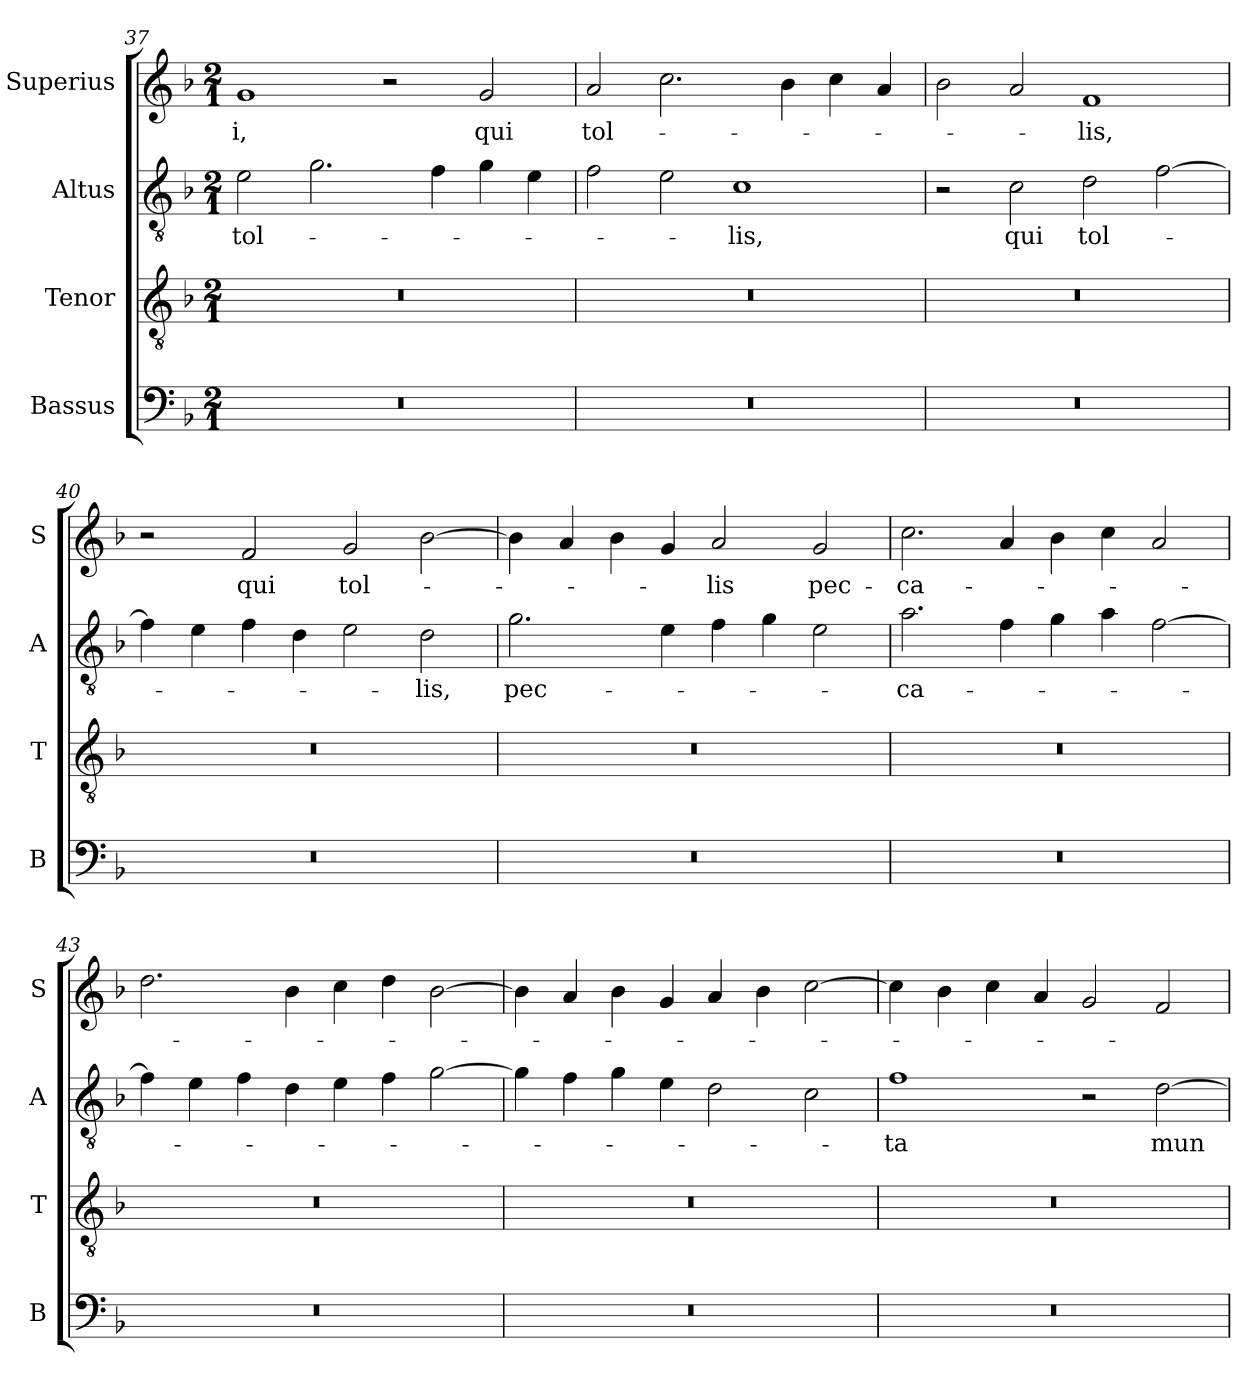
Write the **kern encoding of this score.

**kern	**kern	**kern	**text	**kern	**text
*part4	*part3	*part2	*part2	*part1	*part1
*staff4	*staff3	*staff2	*staff2	*staff1	*staff1
*I"Bassus	*I"Tenor	*I"Altus	*	*I"Superius	*
*I'B	*I'T	*I'A	*	*I'S	*
*clefF4	*clefGv2	*clefGv2	*	*clefG2	*
*k[b-]	*k[b-]	*k[b-]	*	*k[b-]	*
*M2/1	*M2/1	*M2/1	*	*M2/1	*
=37	=37	=37	=37	=37	=37
0r	0r	2e\	tol-	1g	-i,
.	.	2.g\	.	.	.
.	.	.	.	2r	.
.	.	4f\	.	.	.
.	.	4g\	.	2g/	qui
.	.	4e\	.	.	.
=38	=38	=38	=38	=38	=38
0r	0r	2f\	.	2a/	tol-
.	.	2e\	.	2.cc\	.
.	.	1c	-lis,	.	.
.	.	.	.	4b-\	.
.	.	.	.	4cc\	.
.	.	.	.	4a/	.
=39	=39	=39	=39	=39	=39
0r	0r	2r	.	2b-\	.
.	.	2c\	qui	2a/	.
.	.	2d\	tol-	1f	-lis,
.	.	[2f\	.	.	.
=40	=40	=40	=40	=40	=40
0r	0r	4f\]	.	2r	.
.	.	4e\	.	.	.
.	.	4f\	.	2f/	qui
.	.	4d\	.	.	.
.	.	2e\	.	2g/	tol-
.	.	2d\	-lis,	[2b-\	.
=41	=41	=41	=41	=41	=41
0r	0r	2.g\	pec-	4b-\]	.
.	.	.	.	4a/	.
.	.	.	.	4b-\	.
.	.	4e\	.	4g/	.
.	.	4f\	.	2a/	-lis
.	.	4g\	.	.	.
.	.	2e\	.	2g/	pec-
=42	=42	=42	=42	=42	=42
0r	0r	2.a\	-ca-	2.cc\	-ca-
.	.	4f\	.	4a/	.
.	.	4g\	.	4b-\	.
.	.	4a\	.	4cc\	.
.	.	[2f\	.	2a/	.
=43	=43	=43	=43	=43	=43
0r	0r	4f\]	.	2.dd\	.
.	.	4e\	.	.	.
.	.	4f\	.	.	.
.	.	4d\	.	4b-\	.
.	.	4e\	.	4cc\	.
.	.	4f\	.	4dd\	.
.	.	[2g\	.	[2b-\	.
=44	=44	=44	=44	=44	=44
0r	0r	4g\]	.	4b-\]	.
.	.	4f\	.	4a/	.
.	.	4g\	.	4b-\	.
.	.	4e\	.	4g/	.
.	.	2d\	.	4a/	.
.	.	.	.	4b-\	.
.	.	2c\	.	[2cc\	.
=45	=45	=45	=45	=45	=45
0r	0r	1f	-ta	4cc\]	.
.	.	.	.	4b-\	.
.	.	.	.	4cc\	.
.	.	.	.	4a/	.
.	.	2r	.	2g/	.
.	.	[2d\	mun-	2f/	.
=	=	=	=	=	=
*-	*-	*-	*-	*-	*-
